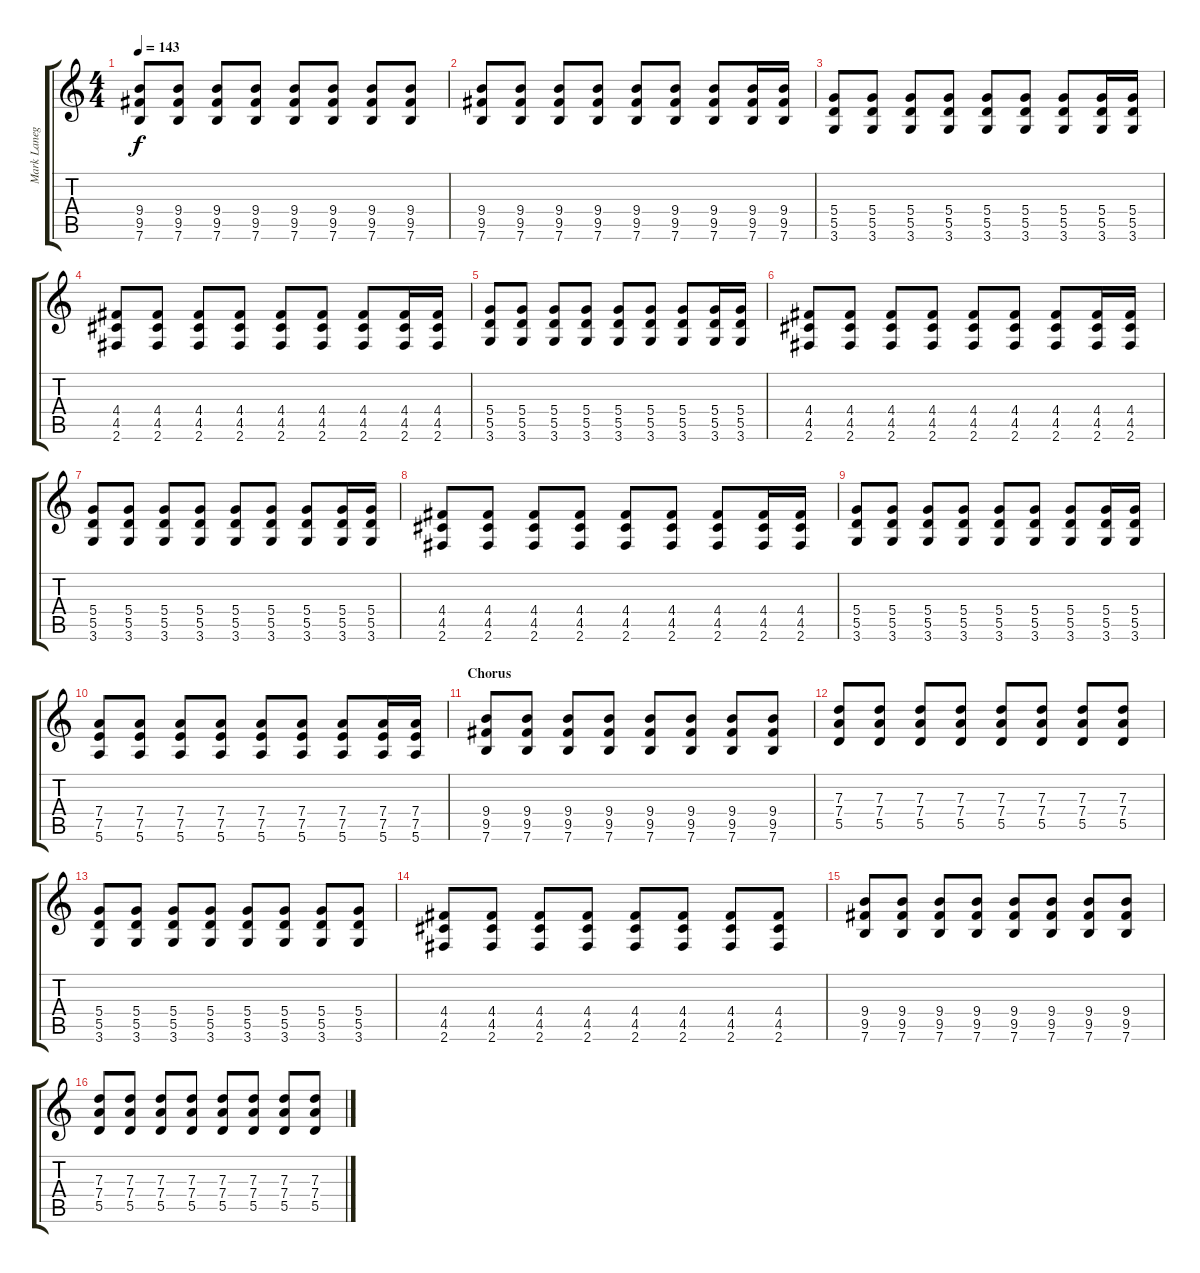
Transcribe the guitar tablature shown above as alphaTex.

\track ("Mark Lanegan" "Mark Laneg") {instrument distortionguitar}
\staff {score tabs}
\tuning (E4 B3 G3 D3 A2 E2) {hide}
\ts (4 4)
\tempo 143
\clef g2
\ks c
(9.4 9.5 7.6).8{dy f} (9.4 9.5 7.6).8 (9.4 9.5 7.6).8 (9.4 9.5 7.6).8 (9.4 9.5 7.6).8 (9.4 9.5 7.6).8 (9.4 9.5 7.6).8 (9.4 9.5 7.6).8 |
(9.4 9.5 7.6).8 (9.4 9.5 7.6).8 (9.4 9.5 7.6).8 (9.4 9.5 7.6).8 (9.4 9.5 7.6).8 (9.4 9.5 7.6).8 (9.4 9.5 7.6).8 (9.4 9.5 7.6).16 (9.4 9.5 7.6).16 |
(5.4 5.5 3.6).8 (5.4 5.5 3.6).8 (5.4 5.5 3.6).8 (5.4 5.5 3.6).8 (5.4 5.5 3.6).8 (5.4 5.5 3.6).8 (5.4 5.5 3.6).8 (5.4 5.5 3.6).16 (5.4 5.5 3.6).16 |
(4.4 4.5 2.6).8 (4.4 4.5 2.6).8 (4.4 4.5 2.6).8 (4.4 4.5 2.6).8 (4.4 4.5 2.6).8 (4.4 4.5 2.6).8 (4.4 4.5 2.6).8 (4.4 4.5 2.6).16 (4.4 4.5 2.6).16 |
(5.4 5.5 3.6).8 (5.4 5.5 3.6).8 (5.4 5.5 3.6).8 (5.4 5.5 3.6).8 (5.4 5.5 3.6).8 (5.4 5.5 3.6).8 (5.4 5.5 3.6).8 (5.4 5.5 3.6).16 (5.4 5.5 3.6).16 |
(4.4 4.5 2.6).8 (4.4 4.5 2.6).8 (4.4 4.5 2.6).8 (4.4 4.5 2.6).8 (4.4 4.5 2.6).8 (4.4 4.5 2.6).8 (4.4 4.5 2.6).8 (4.4 4.5 2.6).16 (4.4 4.5 2.6).16 |
(5.4 5.5 3.6).8 (5.4 5.5 3.6).8 (5.4 5.5 3.6).8 (5.4 5.5 3.6).8 (5.4 5.5 3.6).8 (5.4 5.5 3.6).8 (5.4 5.5 3.6).8 (5.4 5.5 3.6).16 (5.4 5.5 3.6).16 |
(4.4 4.5 2.6).8 (4.4 4.5 2.6).8 (4.4 4.5 2.6).8 (4.4 4.5 2.6).8 (4.4 4.5 2.6).8 (4.4 4.5 2.6).8 (4.4 4.5 2.6).8 (4.4 4.5 2.6).16 (4.4 4.5 2.6).16 |
(5.4 5.5 3.6).8 (5.4 5.5 3.6).8 (5.4 5.5 3.6).8 (5.4 5.5 3.6).8 (5.4 5.5 3.6).8 (5.4 5.5 3.6).8 (5.4 5.5 3.6).8 (5.4 5.5 3.6).16 (5.4 5.5 3.6).16 |
(7.4 7.5 5.6).8 (7.4 7.5 5.6).8 (7.4 7.5 5.6).8 (7.4 7.5 5.6).8 (7.4 7.5 5.6).8 (7.4 7.5 5.6).8 (7.4 7.5 5.6).8 (7.4 7.5 5.6).16 (7.4 7.5 5.6).16 |
\section ("" "Chorus")
(9.4 9.5 7.6).8 (9.4 9.5 7.6).8 (9.4 9.5 7.6).8 (9.4 9.5 7.6).8 (9.4 9.5 7.6).8 (9.4 9.5 7.6).8 (9.4 9.5 7.6).8 (9.4 9.5 7.6).8 |
(7.3 7.4 5.5).8 (7.3 7.4 5.5).8 (7.3 7.4 5.5).8 (7.3 7.4 5.5).8 (7.3 7.4 5.5).8 (7.3 7.4 5.5).8 (7.3 7.4 5.5).8 (7.3 7.4 5.5).8 |
(5.4 5.5 3.6).8 (5.4 5.5 3.6).8 (5.4 5.5 3.6).8 (5.4 5.5 3.6).8 (5.4 5.5 3.6).8 (5.4 5.5 3.6).8 (5.4 5.5 3.6).8 (5.4 5.5 3.6).8 |
(4.4 4.5 2.6).8 (4.4 4.5 2.6).8 (4.4 4.5 2.6).8 (4.4 4.5 2.6).8 (4.4 4.5 2.6).8 (4.4 4.5 2.6).8 (4.4 4.5 2.6).8 (4.4 4.5 2.6).8 |
(9.4 9.5 7.6).8 (9.4 9.5 7.6).8 (9.4 9.5 7.6).8 (9.4 9.5 7.6).8 (9.4 9.5 7.6).8 (9.4 9.5 7.6).8 (9.4 9.5 7.6).8 (9.4 9.5 7.6).8 |
(7.3 7.4 5.5).8 (7.3 7.4 5.5).8 (7.3 7.4 5.5).8 (7.3 7.4 5.5).8 (7.3 7.4 5.5).8 (7.3 7.4 5.5).8 (7.3 7.4 5.5).8 (7.3 7.4 5.5).8
